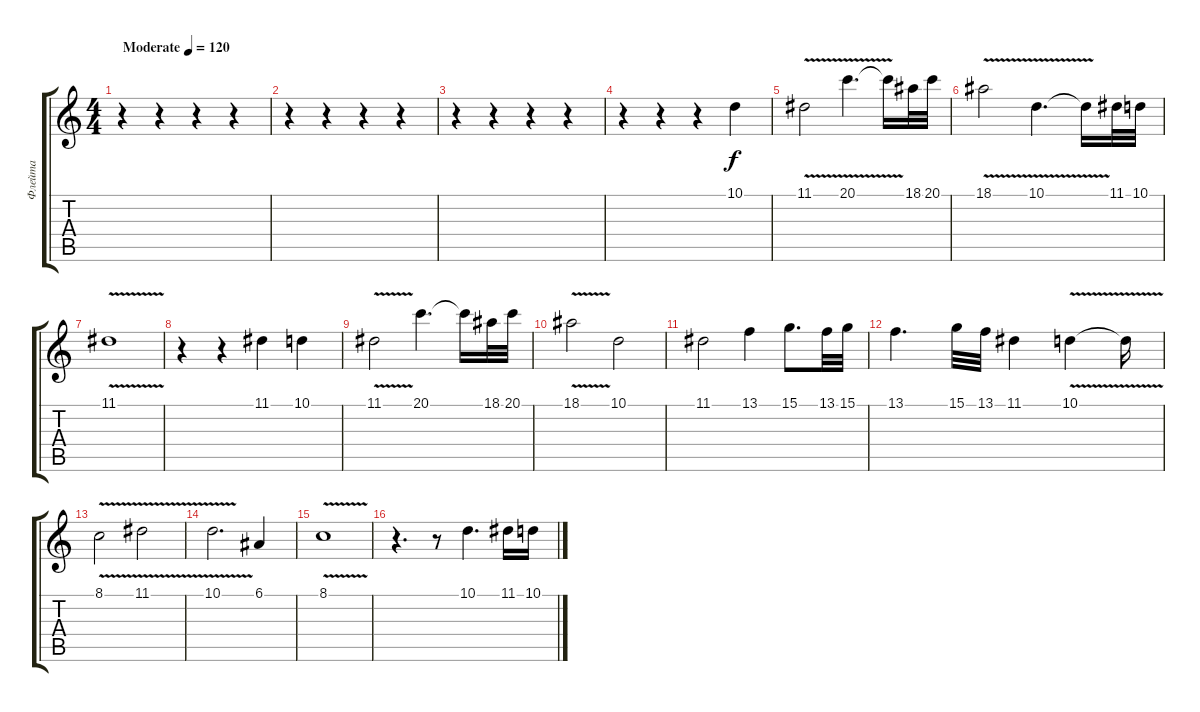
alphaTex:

\track ("Флейта" "Флейта") {instrument flute}
\staff {score tabs}
\tuning (E4 B3 G3 D3 A2 E2) {hide}
\ts (4 4)
\tempo (120 "Moderate")
\clef g2
\ks c
r.4{dy f instrument flute} r.4 r.4 r.4 |
r.4 r.4 r.4 r.4 |
r.4 r.4 r.4 r.4 |
r.4 r.4 r.4 10.1.4 |
11.1{v}.2 20.1{v}.4{d} 20.1{t}.16 18.1.32 20.1.32 |
18.1{v}.2 10.1{v}.4{d} 10.1{t}.16 11.1.32 10.1.32 |
11.1{v}.1 |
r.4 r.4 11.1.4 10.1.4 |
11.1{v}.2 20.1.4{d} 20.1{t}.16 18.1.32 20.1.32 |
18.1{v}.2 10.1.2 |
11.1.2 13.1.4 15.1.8{d} 13.1.32 15.1.32 |
13.1.4{d} 15.1.32 13.1.32 11.1.4 10.1{v}.4 10.1{t}.16 |
8.1{v}.2 11.1{v}.2 |
10.1{v}.2{d} 6.1.4 |
8.1{v}.1 |
r.4{d} r.8 10.1.4{d} 11.1.16 10.1.16
